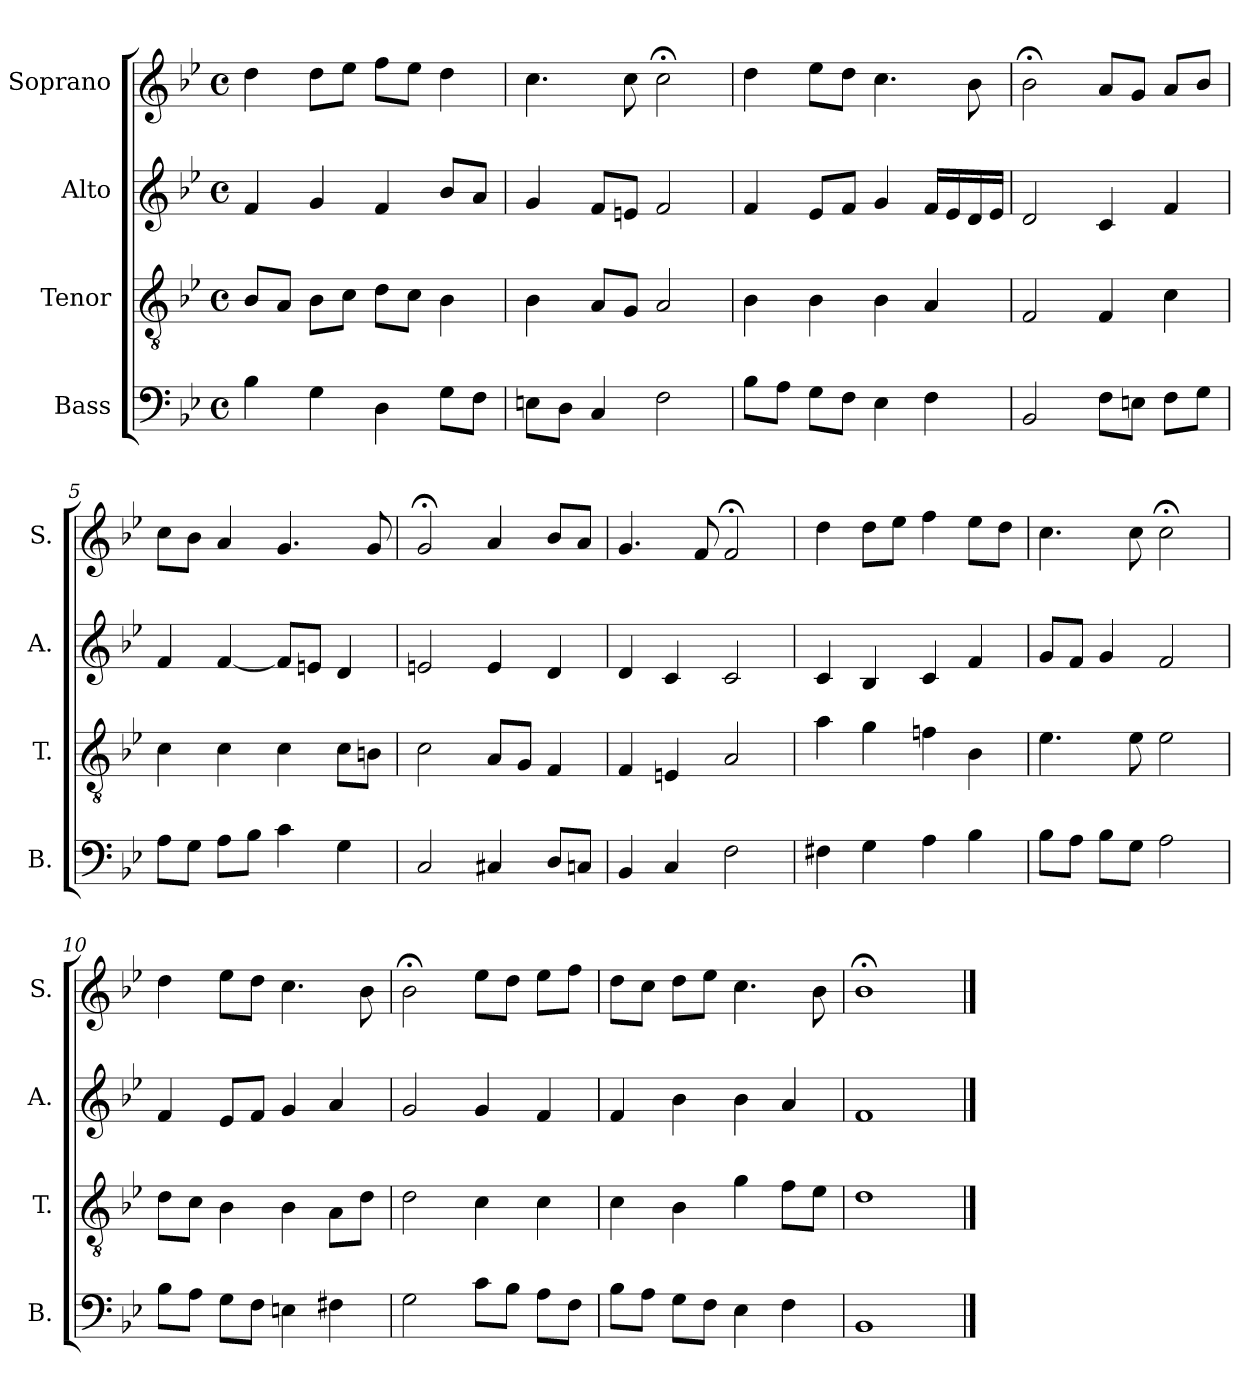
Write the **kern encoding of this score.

**kern	**kern	**kern	**kern
*part4	*part3	*part2	*part1
*staff4	*staff3	*staff2	*staff1
*I"Bass	*I"Tenor	*I"Alto	*I"Soprano
*I'B.	*I'T.	*I'A.	*I'S.
*clefF4	*clefGv2	*clefG2	*clefG2
*k[b-e-]	*k[b-e-]	*k[b-e-]	*k[b-e-]
*B-:	*B-:	*B-:	*B-:
*M4/4	*M4/4	*M4/4	*M4/4
*met(c)	*met(c)	*met(c)	*met(c)
=1	=1	=1	=1
4B-\	8B-/L	4f/	4dd\
.	8A/J	.	.
4G\	8B-\L	4g/	8dd\L
.	8c\J	.	8ee-\J
4D\	8d\L	4f/	8ff\L
.	8c\J	.	8ee-\J
8G\L	4B-\	8b-/L	4dd\
8F\J	.	8a/J	.
=2	=2	=2	=2
8En\L	4B-\	4g/	4.cc\
8D\J	.	.	.
4C/	8A/L	8f/L	.
.	8G/J	8en/J	8cc\
2F\	2A/	2f/	2cc;<\
=3	=3	=3	=3
8B-\L	4B-\	4f/	4dd\
8A\J	.	.	.
8G\L	4B-\	8e-/L	8ee-\L
8F\J	.	8f/J	8dd\J
4E-\	4B-\	4g/	4.cc\
4F\	4A/	16f/LL	.
.	.	16e-/	.
.	.	16d/	8b-\
.	.	16e-/JJ	.
=4	=4	=4	=4
2BB-/	2F/	2d/	2b-;<\
8F\L	4F/	4c/	8a/L
8En\J	.	.	8g/J
8F\L	4c\	4f/	8a/L
8G\J	.	.	8b-/J
!!LO:LB:g=z
=5	=5	=5	=5
8A\L	4c\	4f/	8cc\L
8G\J	.	.	8b-\J
8A\L	4c\	[4f/	4a/
8B-\J	.	.	.
4c\	4c\	8f/L]	4.g/
.	.	8en/J	.
4G\	8c\L	4d/	.
.	8Bn\J	.	8g/
=6	=6	=6	=6
2C/	2c\	2en/	2g;</
4C#X/	8A/L	4e/	4a/
.	8G/J	.	.
8D/L	4F/	4d/	8b-/L
8Cn/J	.	.	8a/J
=7	=7	=7	=7
4BB-/	4F/	4d/	4.g/
4C/	4En/	4c/	.
.	.	.	8f/
2F\	2A/	2c/	2f;</
=8	=8	=8	=8
4F#X\	4a\	4c/	4dd\
4G\	4g\	4B-/	8dd\L
.	.	.	8ee-\J
4A\	4fn\	4c/	4ff\
4B-\	4B-\	4f/	8ee-\L
.	.	.	8dd\J
!!LO:LB:g=z
=9	=9	=9	=9
8B-\L	4.e-\	8g/L	4.cc\
8A\J	.	8f/J	.
8B-\L	.	4g/	.
8G\J	8e-\	.	8cc\
2A\	2e-\	2f/	2cc;<\
=10	=10	=10	=10
8B-\L	8d\L	4f/	4dd\
8A\J	8c\J	.	.
8G\L	4B-\	8e-/L	8ee-\L
8F\J	.	8f/J	8dd\J
4En\	4B-\	4g/	4.cc\
4F#X\	8A\L	4a/	.
.	8d\J	.	8b-\
=11	=11	=11	=11
2G\	2d\	2g/	2b-;<\
8c\L	4c\	4g/	8ee-\L
8B-\J	.	.	8dd\J
8A\L	4c\	4f/	8ee-\L
8F\J	.	.	8ff\J
=12	=12	=12	=12
8B-\L	4c\	4f/	8dd\L
8A\J	.	.	8cc\J
8G\L	4B-\	4b-\	8dd\L
8F\J	.	.	8ee-\J
4E-\	4g\	4b-\	4.cc\
4F\	8f\L	4a/	.
.	8e-\J	.	8b-\
=13	=13	=13	=13
1BB-	1d	1f	1b-;<
==	==	==	==
*-	*-	*-	*-
